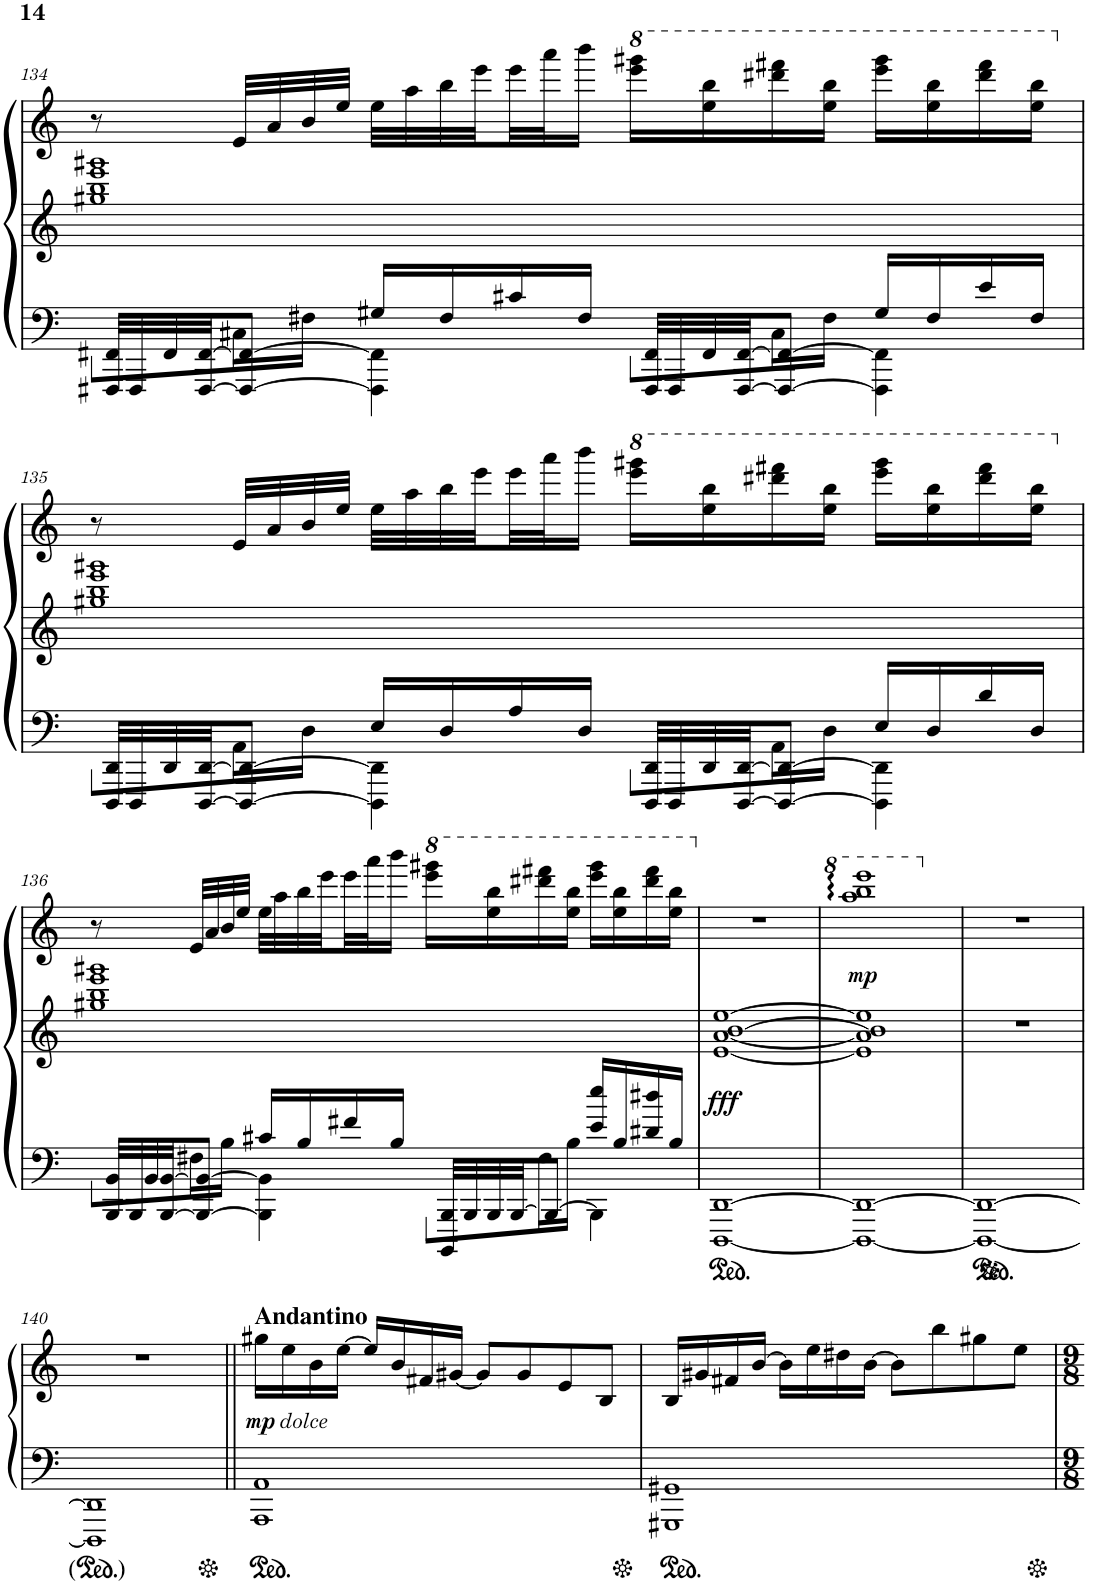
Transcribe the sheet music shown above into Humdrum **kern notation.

**kern	**kern	**kern	**dynam
*part1	*part1	*part1	*part1
*staff3	*staff2	*staff1	*staff1/2/3
*I"Piano	*	*	*
*I'Pno.	*	*	*
!!LO:PB:g=z
*clefF4	*clefG2	*clefG2	*
*k[]	*k[]	*k[]	*
*M4/4	*M4/4	*M4/4	*
=134	=134	=134	=134
*^	*	*	*
8FF#\L	32FFF#X/ 32FF#X/LLL	1gg#X 1bb 1eee 1ggg#X	8r	.
.	32FFF#/	.	.	.
.	32FF#/	.	.	.
.	[32FFF#/ [32FF#/JJ	.	.	.
16C#X\L	8FFF#/_ 8FF#/_J	.	32e/LLL	.
.	.	.	32a/	.
16F#X\JJ	.	.	32b/	.
.	.	.	32ee/JJJ	.
16G#X/LL	4FFF#\] 4FF#\]	.	32ee\LLL	.
.	.	.	32aa\	.
16F#/	.	.	32bb\	.
.	.	.	32eee\	.
16c#X/	.	.	32eee\	.
.	.	.	32aaa\J	.
16F#/JJ	.	.	16bbb\JJ	.
*	*	*	*8va	*
8FF#\L	32FFF#/ 32FF#/LLL	.	16eeee\ 16gggg#X\LL	.
.	32FFF#/	.	.	.
.	32FF#/	.	16eee\ 16bbb\	.
.	[32FFF#/ [32FF#/JJ	.	.	.
16C#\L	8FFF#/_ 8FF#/_J	.	16dddd#X\ 16ffff#X\	.
16F#\JJ	.	.	16eee\ 16bbb\JJ	.
16G#/LL	4FFF#\] 4FF#\]	.	16eeee\ 16gggg#\LL	.
16F#/	.	.	16eee\ 16bbb\	.
16e/	.	.	16dddd#\ 16ffff#\	.
16F#/JJ	.	.	16eee\ 16bbb\JJ	.
!!LO:LB:g=z
=135	=135	=135	=135	=135
*	*	*	*X8va	*
8DD\L	32DDD/ 32DD/LLL	1gg#X 1bb 1eee 1ggg#X	8r	.
.	32DDD/	.	.	.
.	32DD/	.	.	.
.	[32DDD/ [32DD/JJ	.	.	.
16AA\L	8DDD/_ 8DD/_J	.	32e/LLL	.
.	.	.	32a/	.
16D\JJ	.	.	32b/	.
.	.	.	32ee/JJJ	.
16E/LL	4DDD\] 4DD\]	.	32ee\LLL	.
.	.	.	32aa\	.
16D/	.	.	32bb\	.
.	.	.	32eee\	.
16A/	.	.	32eee\	.
.	.	.	32aaa\J	.
16D/JJ	.	.	16bbb\JJ	.
*	*	*	*8va	*
8DD\L	32DDD/ 32DD/LLL	.	16eeee\ 16gggg#X\LL	.
.	32DDD/	.	.	.
.	32DD/	.	16eee\ 16bbb\	.
.	[32DDD/ [32DD/JJ	.	.	.
16AA\L	8DDD/_ 8DD/_J	.	16dddd#X\ 16ffff#X\	.
16D\JJ	.	.	16eee\ 16bbb\JJ	.
16E/LL	4DDD\] 4DD\]	.	16eeee\ 16gggg#\LL	.
16D/	.	.	16eee\ 16bbb\	.
16d/	.	.	16dddd#\ 16ffff#\	.
16D/JJ	.	.	16eee\ 16bbb\JJ	.
!!LO:LB:g=z
=136	=136	=136	=136	=136
*	*	*	*X8va	*
8BB\L	32BBB/ 32BB/LLL	1gg#X 1bb 1eee 1ggg#X	8r	.
.	32BBB/	.	.	.
.	32BB/	.	.	.
.	[32BBB/ [32BB/JJ	.	.	.
16F#X\L	8BBB/_ 8BB/_J	.	32e/LLL	.
.	.	.	32a/	.
16B\JJ	.	.	32b/	.
.	.	.	32ee/JJJ	.
16c#X/LL	4BBB\] 4BB\]	.	32ee\LLL	.
.	.	.	32aa\	.
16B/	.	.	32bb\	.
.	.	.	32eee\	.
16f#X/	.	.	32eee\	.
.	.	.	32aaa\J	.
16B/JJ	.	.	16bbb\JJ	.
*	*	*	*8va	*
8BBB\L	32BBBB/ 32BBB/LLL	.	16eeee\ 16gggg#X\LL	.
.	32BBB/	.	.	.
.	32BBB/	.	16eee\ 16bbb\	.
.	[32BBB/JJ	.	.	.
16F#\L	8BBB/J_	.	16dddd#X\ 16ffff#X\	.
16B\JJ	.	.	16eee\ 16bbb\JJ	.
16e/ 16ee/LL	4BBB\]	.	16eeee\ 16gggg#\LL	.
16B/	.	.	16eee\ 16bbb\	.
16d#X/ 16dd#X/	.	.	16dddd#\ 16ffff#\	.
16B/JJ	.	.	16eee\ 16bbb\JJ	.
*v	*v	*	*	*
=137	=137	=137	=137
*	*	*X8va	*
!	!	!	!LO:DY:b=2
[1DDD [1DD	[1e [1a [1b [1ee	1r	fff
=138	=138	=138	=138
*	*	*8va	*
!	!	!	!LO:DY:b
1DDD_ 1DD_	1e] 1a] 1b] 1ee]	1aaa 1bbb 1eeee	mp
=139	=139	=139	=139
*	*	*X8va	*
1DDD_ 1DD_	1r	1r	.
!!LO:LB:g=z
=140	=140	=140	=140
1DDD] 1DD]	1r	1r	.
=141||	=141||	=141||	=141||
!	!	!LO:TX:a:B:t=Andantino	!
!	!LO:TX:b:i:t=dolce	!	!
!	!	!	!LO:DY:b=2
1AAA 1AA	16gg#X\LL	1r	mp
.	16ee\	.	.
.	16b\	.	.
.	[16ee\JJ	.	.
.	16ee/LL]	.	.
.	16b/	.	.
.	16f#X/	.	.
.	[16g#X/JJ	.	.
.	8g#/L]	.	.
.	8g#/	.	.
.	8e/	.	.
.	8B/J	.	.
=142	=142	=142	=142
1GGG#X 1GG#X	16B/LL	1r	.
.	16g#X/	.	.
.	16f#X/	.	.
.	[16b/JJ	.	.
.	16b\LL]	.	.
.	16ee\	.	.
.	16dd#X\	.	.
.	[16b\JJ	.	.
.	8b\L]	.	.
.	8bb\	.	.
.	8gg#X\	.	.
.	8ee\J	.	.
=	=	=	=
*-	*-	*-	*-
